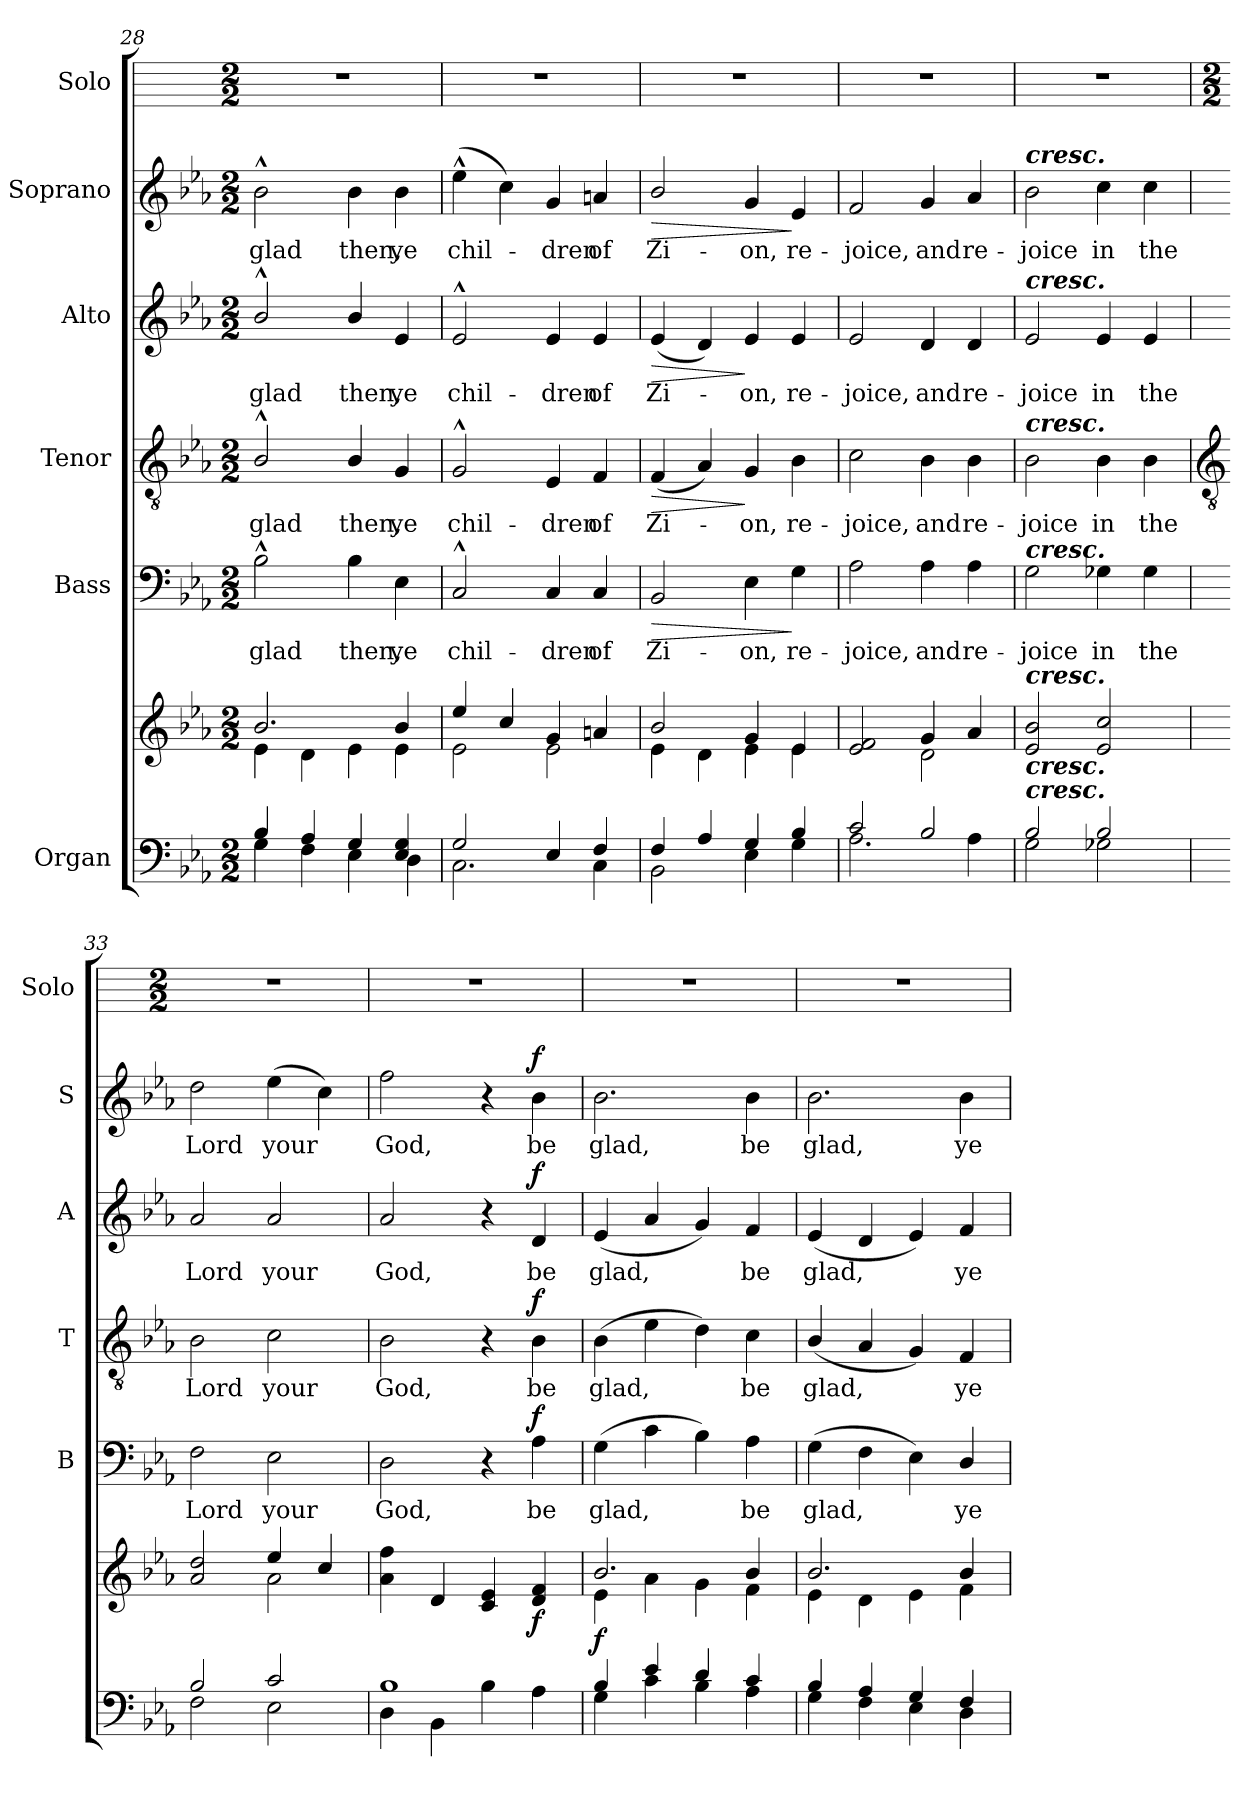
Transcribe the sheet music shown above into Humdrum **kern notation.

**kern	**kern	**dynam	**kern	**text	**dynam	**kern	**text	**dynam	**kern	**text	**dynam	**kern	**text	**dynam	**kern
*part6	*part6	*part6	*part5	*part5	*part5	*part4	*part4	*part4	*part3	*part3	*part3	*part2	*part2	*part2	*part1
*staff7	*staff6	*staff6/7	*staff5	*staff5	*staff5	*staff4	*staff4	*staff4	*staff3	*staff3	*staff3	*staff2	*staff2	*staff2	*staff1
*I"Organ	*	*	*I"Bass	*	*	*I"Tenor	*	*	*I"Alto	*	*	*I"Soprano	*	*	*I"Solo
*	*	*	*I'B	*	*	*I'T	*	*	*I'A	*	*	*I'S	*	*	*I'Solo
*clefF4	*clefG2	*	*clefF4	*	*	*clefGv2	*	*	*clefG2	*	*	*clefG2	*	*	*
*k[b-e-a-]	*k[b-e-a-]	*	*k[b-e-a-]	*	*	*k[b-e-a-]	*	*	*k[b-e-a-]	*	*	*k[b-e-a-]	*	*	*
*E-:	*E-:	*	*E-:	*	*	*E-:	*	*	*E-:	*	*	*E-:	*	*	*
*M2/2	*M2/2	*	*M2/2	*	*	*M2/2	*	*	*M2/2	*	*	*M2/2	*	*	*M2/2
=28	=28	=28	=28	=28	=28	=28	=28	=28	=28	=28	=28	=28	=28	=28	=28
*^	*^	*	*	*	*	*	*	*	*	*	*	*	*	*	*
!	!	!	!	!	!	!LO:LY:b	!	!	!LO:LY:b	!	!	!LO:LY:b	!	!	!LO:LY:b	!	!
4B-/	4G\	2.b-/	4e-\	.	2B-^^	glad	.	2B-^^/	glad	.	2b-^^/	glad	.	2b-^^	glad	.	1r
4A-/	4F\	.	4d\	.	.	.	.	.	.	.	.	.	.	.	.	.	.
!	!	!	!	!	!	!LO:LY:b	!	!	!LO:LY:b	!	!	!LO:LY:b	!	!	!LO:LY:b	!	!
4G/	4E-\	.	4e-\	.	4B-	then,	.	4B-/	then,	.	4b-/	then,	.	4b-	then,	.	.
!	!	!	!	!	!	!LO:LY:b	!	!	!LO:LY:b	!	!	!LO:LY:b	!	!	!LO:LY:b	!	!
4E-/ 4G/	4D\	4b-/	4e-\	.	4E-	ye	.	4G	ye	.	4e-	ye	.	4b-	ye	.	.
=29	=29	=29	=29	=29	=29	=29	=29	=29	=29	=29	=29	=29	=29	=29	=29	=29	=29
!	!	!	!	!	!	!LO:LY:b	!	!	!LO:LY:b	!	!	!LO:LY:b	!	!	!LO:LY:b	!	!
2G/	2.C\	4ee-/	2e-\	.	2C^^	chil-	.	2G^^	chil-	.	2e-^^	chil-	.	(>4ee-^^	chil-	.	1r
.	.	4cc/	.	.	.	.	.	.	.	.	.	.	.	4cc)	.	.	.
!	!	!	!	!	!	!LO:LY:b	!	!	!LO:LY:b	!	!	!LO:LY:b	!	!	!LO:LY:b	!	!
4E-/	.	4g/	2e-\	.	4C	-dren	.	4E-	-dren	.	4e-	-dren	.	4g	dren	.	.
!	!	!	!	!	!	!LO:LY:b	!	!	!LO:LY:b	!	!	!LO:LY:b	!	!	!LO:LY:b	!	!
4F/	4C\	4an/	.	.	4C	of	.	4F	of	.	4e-	of	.	4an	of	.	.
=30	=30	=30	=30	=30	=30	=30	=30	=30	=30	=30	=30	=30	=30	=30	=30	=30	=30
!	!	!	!	!	!	!LO:LY:b	!LO:HP:b	!	!LO:LY:b	!LO:HP:b	!	!LO:LY:b	!LO:HP:b	!	!LO:LY:b	!LO:HP:b	!
4F/	2BB-\	2b-/	4e-\	.	2BB-/	Zi-	>	(<4F/	Zi-	>	(<4e-/	Zi-	>	2b-/	Zi-	>	1r
4A-/	.	.	4d\	.	.	.	.	4A-)	.	.	4d)	.	.	.	.	.	.
!	!	!	!	!	!	!LO:LY:b	!	!	!LO:LY:b	!	!	!LO:LY:b	!	!	!LO:LY:b	!	!
4G/	4E-\	4g/	4e-\	.	4E-	-on,	.	4G	on,	]	4e-	on,	]	4g	-on,	.	.
!	!	!	!	!	!	!LO:LY:b	!	!	!LO:LY:b	!	!	!LO:LY:b	!	!	!LO:LY:b	!	!
4B-/	4G\	4e-/	4e-\	.	4G	re-	]	4B-	re-	.	4e-	re-	.	4e-	re-	]	.
=31	=31	=31	=31	=31	=31	=31	=31	=31	=31	=31	=31	=31	=31	=31	=31	=31	=31
!	!	!	!	!	!	!LO:LY:b	!	!	!LO:LY:b	!	!	!LO:LY:b	!	!	!LO:LY:b	!	!
2c/	2.A-\	2e-/ 2f/	2ryy	.	2A-	-joice,	.	2c	-joice,	.	2e-	-joice,	.	2f	-joice,	.	1r
!	!	!	!	!	!	!LO:LY:b	!	!	!LO:LY:b	!	!	!LO:LY:b	!	!	!LO:LY:b	!	!
2B-/	.	4g/	2d\	.	4A-	and	.	4B-	and	.	4d	and	.	4g	and	.	.
!	!	!	!	!	!	!LO:LY:b	!	!	!LO:LY:b	!	!	!LO:LY:b	!	!	!LO:LY:b	!	!
.	4A-\	4a-/	.	.	4A-	re-	.	4B-	re-	.	4d	re-	.	4a-	re-	.	.
=32	=32	=32	=32	=32	=32	=32	=32	=32	=32	=32	=32	=32	=32	=32	=32	=32	=32
!	!	!	!	!	!	!	!	!	!	!	!	!	!	!LO:TX:a:Bi:t=cresc.	!	!	!
!	!	!	!	!	!	!	!	!	!	!	!LO:TX:a:Bi:t=cresc.	!	!	!	!	!	!
!	!	!	!	!	!	!	!	!LO:TX:a:Bi:t=cresc.	!	!	!	!	!	!	!	!	!
!	!	!	!	!	!LO:TX:a:Bi:t=cresc.	!	!	!	!	!	!	!	!	!	!	!	!
!	!	!LO:TX:a:Bi:t=cresc.	!	!	!	!	!	!	!	!	!	!	!	!	!	!	!
!LO:TX:a:Bi:t=cresc.	!	!	!	!	!	!	!	!	!	!	!	!	!	!	!	!	!
!LO:TX:a:Bi:t=cresc.	!	!	!	!	!	!	!	!	!	!	!	!	!	!	!	!	!
!	!	!	!	!	!	!LO:LY:b	!	!	!LO:LY:b	!	!	!LO:LY:b	!	!	!LO:LY:b	!	!
2B-/	2G\	2e-/ 2b-/	1ryy	.	2G	-joice	.	2B-	-joice	.	2e-	-joice	.	2b-	-joice	.	1r
!	!	!	!	!	!	!LO:LY:b	!	!	!LO:LY:b	!	!	!LO:LY:b	!	!	!LO:LY:b	!	!
2B-/	2G-X\	2e-/ 2cc/	.	.	4G-X	in	.	4B-	in	.	4e-	in	.	4cc	in	.	.
!	!	!	!	!	!	!LO:LY:b	!	!	!LO:LY:b	!	!	!LO:LY:b	!	!	!LO:LY:b	!	!
.	.	.	.	.	4G-	the	.	4B-	the	.	4e-	the	.	4cc	the	.	.
!!LO:LB:g=z
=33	=33	=33	=33	=33	=33	=33	=33	=33	=33	=33	=33	=33	=33	=33	=33	=33	=33
*	*	*	*	*	*	*	*	*clefGv2	*	*	*	*	*	*	*	*	*
*	*	*	*	*	*	*	*	*	*	*	*	*	*	*	*	*	*M2/2
!	!	!	!	!	!	!LO:LY:b	!	!	!LO:LY:b	!	!	!LO:LY:b	!	!	!LO:LY:b	!	!
2B-/	2F\	2a-/ 2dd/	2ryy	.	2F	Lord	.	2B-	Lord	.	2a-	Lord	.	2dd	Lord	.	1r
!	!	!	!	!	!	!LO:LY:b	!	!	!LO:LY:b	!	!	!LO:LY:b	!	!	!LO:LY:b	!	!
2c/	2E-\	4ee-/	2a-\	.	2E-	your	.	2c	your	.	2a-	your	.	(>4ee-	your	.	.
.	.	4cc/	.	.	.	.	.	.	.	.	.	.	.	4cc)	.	.	.
=34	=34	=34	=34	=34	=34	=34	=34	=34	=34	=34	=34	=34	=34	=34	=34	=34	=34
!	!	!	!	!	!	!LO:LY:b	!	!	!LO:LY:b	!	!	!LO:LY:b	!	!	!LO:LY:b	!	!
1B-/	4D\	2.ryy	4a-\ 4ff\	.	2D	God,	.	2B-	God,	.	2a-	God,	.	2ff	God,	.	1r
.	4BB-\	.	4d/	.	.	.	.	.	.	.	.	.	.	.	.	.	.
.	4B-\	.	4c/ 4e-/	.	4r	.	.	4r	.	.	4r	.	.	4r	.	.	.
!	!	!	!	!LO:DY:b	!	!LO:LY:b	!LO:DY:b	!	!LO:LY:b	!LO:DY:b	!	!LO:LY:b	!LO:DY:b	!	!LO:LY:b	!LO:DY:b	!
.	4A-\	4d/ 4f/	4ryy	f	4A-	be	f	4B-	be	f	4d	be	f	4b-	be	f	.
=35	=35	=35	=35	=35	=35	=35	=35	=35	=35	=35	=35	=35	=35	=35	=35	=35	=35
!	!	!	!	!LO:DY:b	!	!LO:LY:b	!	!	!LO:LY:b	!	!	!LO:LY:b	!	!	!LO:LY:b	!	!
4B-/	4G\	2.b-/	4e-\	f	(>4G	glad,	.	(>4B-	glad,	.	(<4e-	glad,	.	2.b-	glad,	.	1r
4e-/	4c\	.	4a-\	.	4c	.	.	4e-	.	.	4a-	.	.	.	.	.	.
4d/	4B-\	.	4g\	.	4B-)	.	.	4d)	.	.	4g)	.	.	.	.	.	.
!	!	!	!	!	!	!LO:LY:b	!	!	!LO:LY:b	!	!	!LO:LY:b	!	!	!LO:LY:b	!	!
4c/	4A-\	4b-/	4f\	.	4A-	be	.	4c	be	.	4f	be	.	4b-	be	.	.
=36	=36	=36	=36	=36	=36	=36	=36	=36	=36	=36	=36	=36	=36	=36	=36	=36	=36
!	!	!	!	!	!	!LO:LY:b	!	!	!LO:LY:b	!	!	!LO:LY:b	!	!	!LO:LY:b	!	!
4B-/	4G\	2.b-/	4e-\	.	(>4G\	glad,	.	(<4B-/	glad,	.	(<4e-	glad,	.	2.b-	glad,	.	1r
4A-/	4F\	.	4d\	.	4F	.	.	4A-	.	.	4d	.	.	.	.	.	.
4G/	4E-\	.	4e-\	.	4E-)	.	.	4G)	.	.	4e-)	.	.	.	.	.	.
!	!	!	!	!	!	!LO:LY:b	!	!	!LO:LY:b	!	!	!LO:LY:b	!	!	!LO:LY:b	!	!
4F/	4D\	4b-/	4f\	.	4D/	ye	.	4F	ye	.	4f	ye	.	4b-	ye	.	.
*v	*v	*	*	*	*	*	*	*	*	*	*	*	*	*	*	*	*
*	*v	*v	*	*	*	*	*	*	*	*	*	*	*	*	*	*
=	=	=	=	=	=	=	=	=	=	=	=	=	=	=	=
*-	*-	*-	*-	*-	*-	*-	*-	*-	*-	*-	*-	*-	*-	*-	*-
